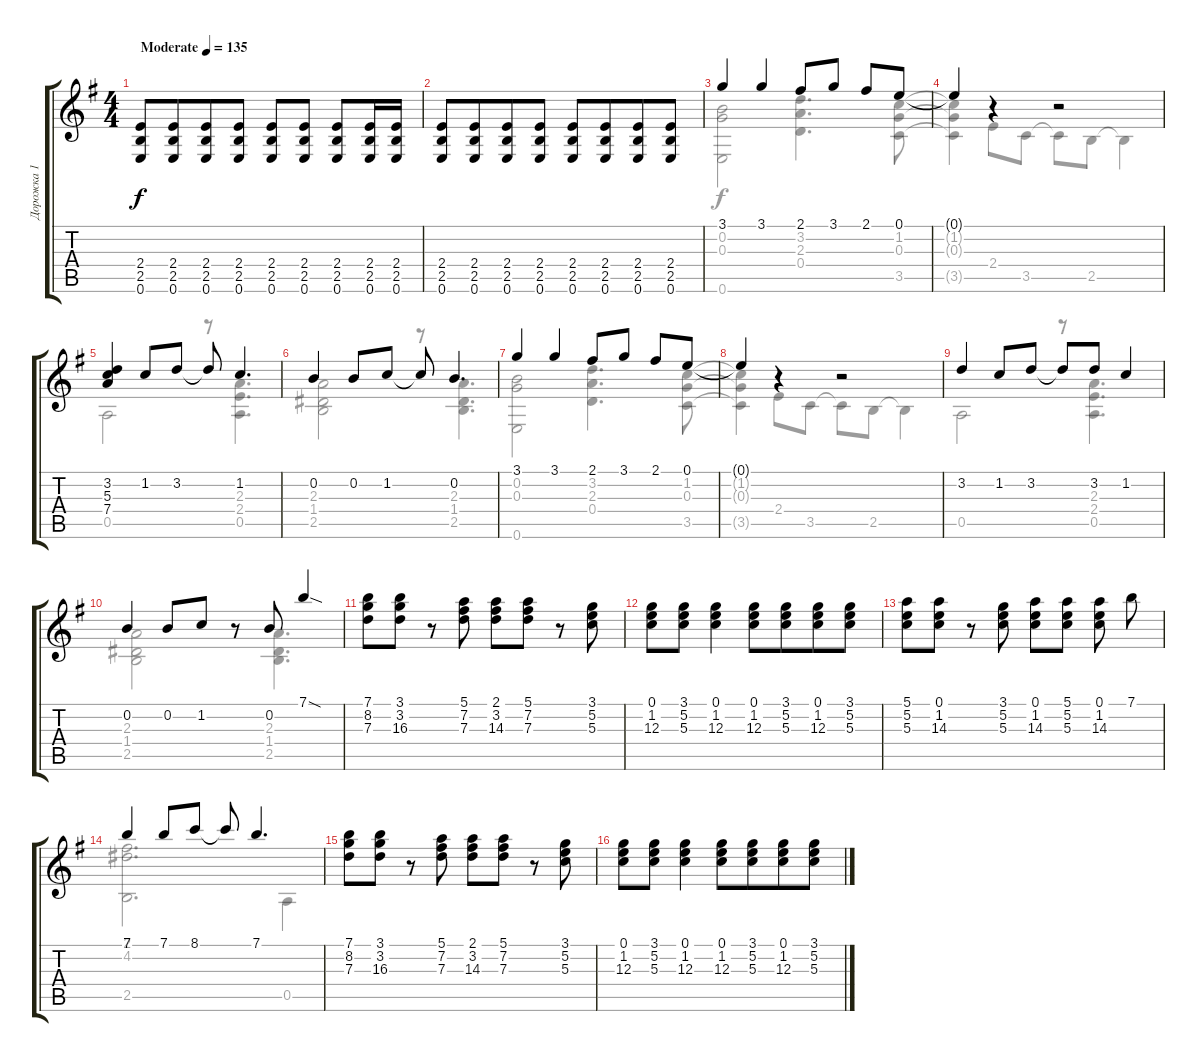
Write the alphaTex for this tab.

\track ("Дорожка 1" "Дорожка 1") {instrument acousticguitarsteel}
\staff {score tabs}
\tuning (E4 B3 G3 D3 A2 E2) {hide}
\voice
\ts (4 4)
\tempo (135 "Moderate")
\clef g2
\ks g
(2.4 2.5 0.6).8{dy f instrument acousticguitarsteel} (2.4 2.5 0.6).8{beam merge} (2.4 2.5 0.6).8 (2.4 2.5 0.6).8 (2.4 2.5 0.6).8 (2.4 2.5 0.6).8 (2.4 2.5 0.6).8 (2.4 2.5 0.6).16 (2.4 2.5 0.6).16 |
(2.4 2.5 0.6).8 (2.4 2.5 0.6).8{beam merge} (2.4 2.5 0.6).8 (2.4 2.5 0.6).8 (2.4 2.5 0.6).8 (2.4 2.5 0.6).8{beam merge} (2.4 2.5 0.6).8 (2.4 2.5 0.6).8 |
3.1.4 3.1.4 2.1.8 3.1.8 2.1.8 0.1.8 |
0.1{t}.4 r.4 r.2 |
(3.2 5.3 7.4).4 1.2.8 3.2.8 3.2{t}.8 1.2.4{d} |
0.2.4 0.2.8 1.2.8 1.2{t}.8 0.2.4{d} |
3.1.4 3.1.4 2.1.8 3.1.8 2.1.8 0.1.8 |
0.1{t}.4 r.4 r.2 |
3.2.4 1.2.8 3.2.8 3.2{t}.8 3.2.8 1.2.4 |
0.2.4 0.2.8 1.2.8 r.8 0.2.8 7.1{sod}.4 |
(7.1 8.2 7.3).8 (3.1 3.2 16.3).8 r.8 (5.1 7.2 7.3).8 (2.1 3.2 14.3).8 (5.1 7.2 7.3).8 r.8 (3.1 5.2 5.3).8 |
(0.1 1.2 12.3).8 (3.1 5.2 5.3).8 (0.1 1.2 12.3).4 (0.1 1.2 12.3).8 (3.1 5.2 5.3).8{beam merge} (0.1 1.2 12.3).8 (3.1 5.2 5.3).8 |
(5.1 5.2 5.3).8 (0.1 1.2 14.3).8 r.8 (3.1 5.2 5.3).8 (0.1 1.2 14.3).8 (5.1 5.2 5.3).8 (0.1 1.2 14.3).8{beam split} 7.1.8 |
7.1.4 7.1.8 8.1.8 8.1{t}.8 7.1.4{d} |
(7.1 8.2 7.3).8 (3.1 3.2 16.3).8 r.8 (5.1 7.2 7.3).8 (2.1 3.2 14.3).8 (5.1 7.2 7.3).8 r.8 (3.1 5.2 5.3).8 |
(0.1 1.2 12.3).8 (3.1 5.2 5.3).8 (0.1 1.2 12.3).4 (0.1 1.2 12.3).8 (3.1 5.2 5.3).8{beam merge} (0.1 1.2 12.3).8 (3.1 5.2 5.3).8
\voice
\clef g2
\ottava regular
\simile none
\ks g
|
|
(0.2 0.3 0.6).2 (3.2 2.3 0.4).4{d} (1.2 0.3 3.5).8 |
(1.2{t} 0.3{t} 3.5{t}).4 2.4.8 3.5.8 3.5{t}.8 2.5.8 2.5{t}.4 |
0.5.2 r.8 (2.3 2.4 0.5).4{d} |
(2.3 1.4 2.5).2 r.8 (2.3 1.4 2.5).4{d} |
(0.2 0.3 0.6).2 (3.2 2.3 0.4).4{d} (1.2 0.3 3.5).8 |
(1.2{t} 0.3{t} 3.5{t}).4 2.4.8 3.5.8 3.5{t}.8 2.5.8 2.5{t}.4 |
0.5.2 r.8 (2.3 2.4 0.5).4{d} |
(2.3 1.4 2.5).2 r.8 (2.3 1.4 2.5).4{d} |
|
|
|
(2.1 4.2 2.5).2{d} 0.5.4 |
|
